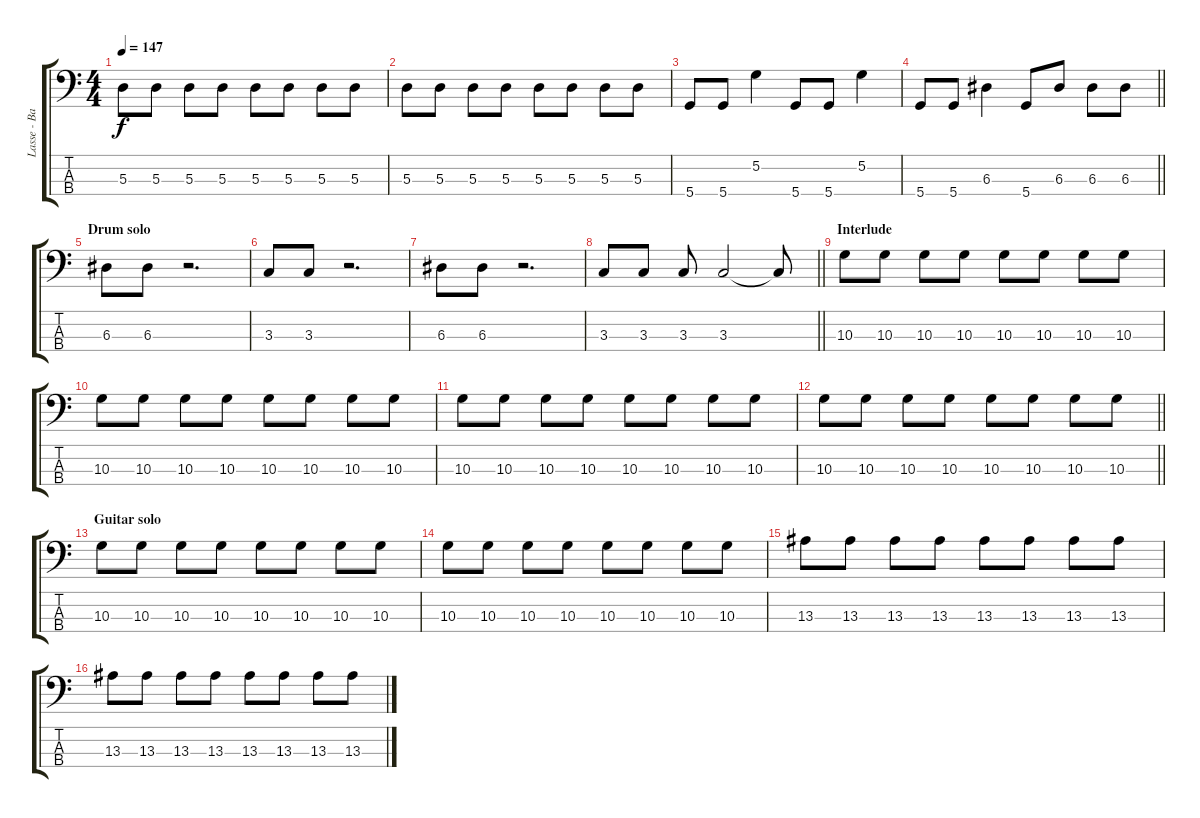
\track ("Lasse - Bass" "Lasse - Ba") {instrument electricbasspick}
\staff {score tabs}
\tuning (G2 D2 A1 D1) {hide}
\ts (4 4)
\tempo 147
\clef f4
\ks c
5.3.8{dy f} 5.3.8 5.3.8 5.3.8 5.3.8 5.3.8 5.3.8 5.3.8 |
5.3.8 5.3.8 5.3.8 5.3.8 5.3.8 5.3.8 5.3.8 5.3.8 |
5.4.8 5.4.8 5.2.4 5.4.8 5.4.8 5.2.4 |
\barLineRight lightlight
5.4.8 5.4.8 6.3.4 5.4.8 6.3.8 6.3.8 6.3.8 |
\section ("" "Drum solo")
6.3.8 6.3.8 r.2{d} |
3.3.8 3.3.8 r.2{d} |
6.3.8 6.3.8 r.2{d} |
\barLineRight lightlight
3.3.8 3.3.8 3.3.8 3.3.2 3.3{t}.8 |
\section ("" "Interlude")
10.3.8 10.3.8 10.3.8 10.3.8 10.3.8 10.3.8 10.3.8 10.3.8 |
10.3.8 10.3.8 10.3.8 10.3.8 10.3.8 10.3.8 10.3.8 10.3.8 |
10.3.8 10.3.8 10.3.8 10.3.8 10.3.8 10.3.8 10.3.8 10.3.8 |
\barLineRight lightlight
10.3.8 10.3.8 10.3.8 10.3.8 10.3.8 10.3.8 10.3.8 10.3.8 |
\section ("" "Guitar solo")
10.3.8 10.3.8 10.3.8 10.3.8 10.3.8 10.3.8 10.3.8 10.3.8 |
10.3.8 10.3.8 10.3.8 10.3.8 10.3.8 10.3.8 10.3.8 10.3.8 |
13.3.8 13.3.8 13.3.8 13.3.8 13.3.8 13.3.8 13.3.8 13.3.8 |
13.3.8 13.3.8 13.3.8 13.3.8 13.3.8 13.3.8 13.3.8 13.3.8
